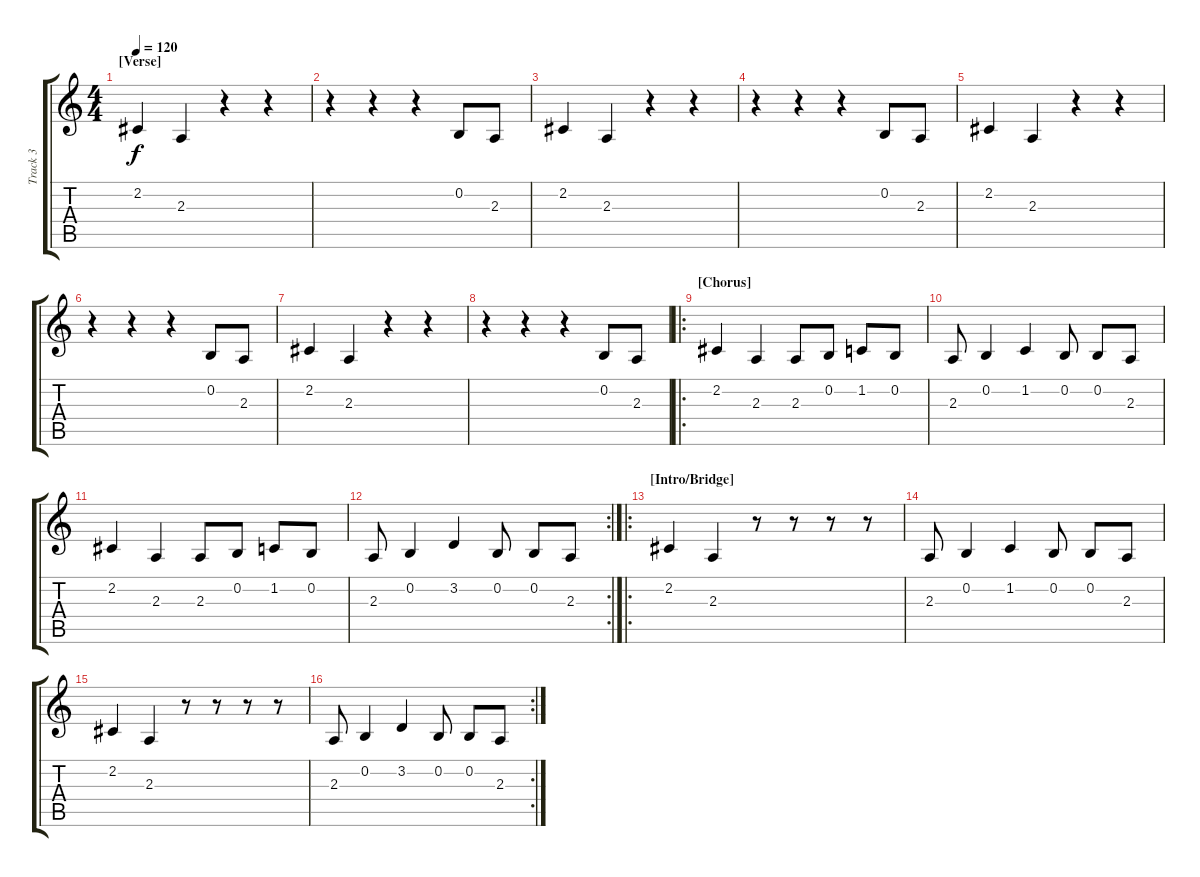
\track ("Track 3" "Track 3") {instrument clarinet}
\staff {score tabs}
\tuning (E4 B3 G3 D3 A2 E2) {hide}
\ts (4 4)
\section ("" "[Verse]")
\tempo 120
\clef g2
\ks c
2.2.4{dy f} 2.3.4 r.4 r.4 |
r.4 r.4 r.4 0.2.8 2.3.8 |
2.2.4 2.3.4 r.4 r.4 |
r.4 r.4 r.4 0.2.8 2.3.8 |
2.2.4 2.3.4 r.4 r.4 |
r.4 r.4 r.4 0.2.8 2.3.8 |
2.2.4 2.3.4 r.4 r.4 |
r.4 r.4 r.4 0.2.8 2.3.8 |
\ro
\section ("" "[Chorus]")
2.2.4 2.3.4 2.3.8 0.2.8 1.2.8 0.2.8 |
2.3.8 0.2.4 1.2.4 0.2.8 0.2.8 2.3.8 |
2.2.4 2.3.4 2.3.8 0.2.8 1.2.8 0.2.8 |
\rc 2
2.3.8 0.2.4 3.2.4 0.2.8 0.2.8 2.3.8 |
\ro
\section ("" "[Intro/Bridge]")
2.2.4 2.3.4 r.8 r.8 r.8 r.8 |
2.3.8 0.2.4 1.2.4 0.2.8 0.2.8 2.3.8 |
2.2.4 2.3.4 r.8 r.8 r.8 r.8 |
\rc 2
2.3.8 0.2.4 3.2.4 0.2.8 0.2.8 2.3.8
